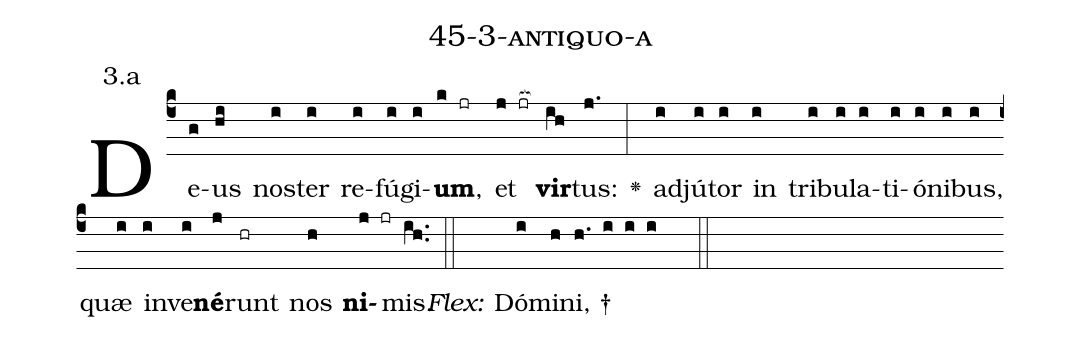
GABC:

name: 45-3-antiquo-a;
annotation: 3.a;
%%
(c4)De(g)us(hi) nos(i)ter(i) re(i)fú(i)gi(i)<b>um</b>,(k jr) et(j jr[ocb:1{]) <b>vir</b>(ih[ocb:0}])tus:(j.) <v>\greheightstar</v>(:) ad(i)jú(i)tor(i) in(i) tri(i)bu(i)la(i)ti(i)ó(i)ni(i)bus,(i) quæ(i) in(i)ve(i)<b>né</b>(j)runt(hr) nos(h) <b>ni</b>(j jr)mis.(ih..) (::)
<i>Flex:</i>()  Dó(i)mi(h)ni, †(h. i i i  ::)

%E(i) u(i) o(j) u(h) a(j) e.(ih..) (::)
